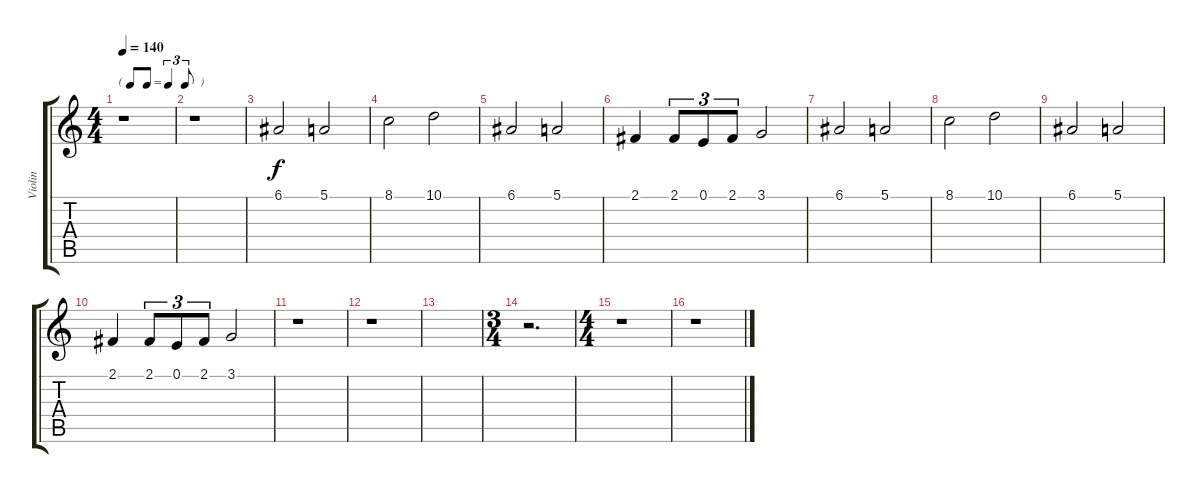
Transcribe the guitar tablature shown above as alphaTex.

\track ("Violin" "Violin") {instrument violin}
\staff {score tabs}
\tuning (E4 B3 G3 D3 A2 D2) {hide}
\ts (4 4)
\tf triplet8th
\tempo 140
\clef g2
\ks c
r.1{dy f} |
r.1 |
6.1.2 5.1.2 |
8.1.2 10.1.2 |
6.1.2 5.1.2 |
2.1.4 2.1.8{tu (3 2)} 0.1.8{tu (3 2)} 2.1.8{tu (3 2)} 3.1.2 |
6.1.2 5.1.2 |
8.1.2 10.1.2 |
6.1.2 5.1.2 |
2.1.4 2.1.8{tu (3 2)} 0.1.8{tu (3 2)} 2.1.8{tu (3 2)} 3.1.2 |
r.1 |
r.1 |
|
\ts (3 4)
r.2{d} |
\ts (4 4)
r.1 |
r.1
